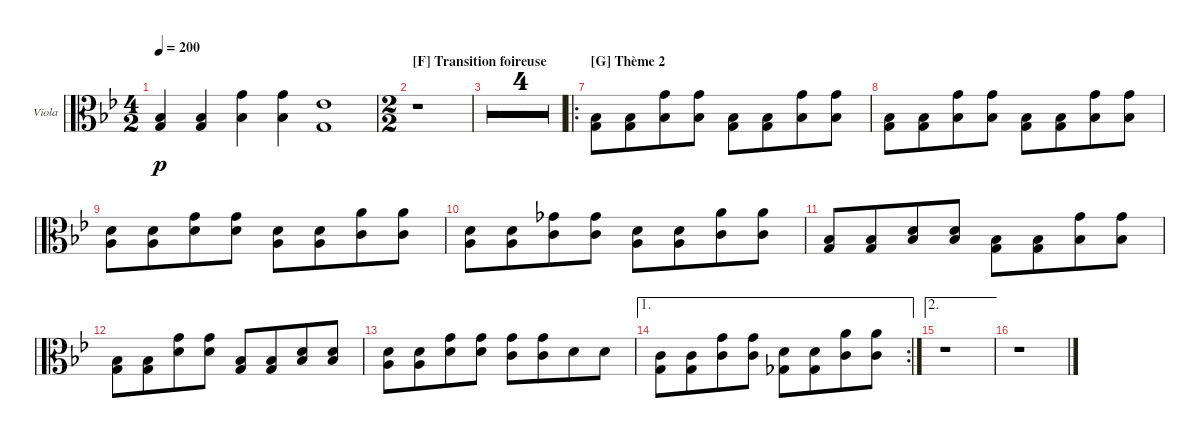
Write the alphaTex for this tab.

\defaultSystemsLayout 4
\bracketExtendMode groupsimilarinstruments
\multiBarRest
\firstSystemTrackNameOrientation horizontal
\otherSystemsTrackNameOrientation horizontal
\track ("Viola" "Viola") {multiBarRest instrument viola}
\staff {score}
\tuning (A4 D4 G3 C3)
\ts (4 2)
\tempo 200
\clef c3
\ks gminor
(7.4 3.3).4{dy p} (3.3 7.4).4 (3.3 5.2).4 (3.3 5.2).4 (1.2 0.3).1 |
\ts (2 2)
\section ("F" "Transition foireuse")
r.1 |
r.1 |
r.1 |
r.1 |
r.1 |
\ro
\section ("G" "Thème 2")
(3.3 7.4).8{beam merge} (3.3 7.4).8{beam merge} (3.3 5.2).8{beam merge} (3.3 5.2).8 (3.3 7.4).8{beam merge} (3.3 7.4).8{beam merge} (3.3 5.2).8{beam merge} (3.3 5.2).8 |
(3.3 7.4).8{beam merge} (3.3 7.4).8{beam merge} (3.3 5.2).8{beam merge} (3.3 5.2).8 (3.3 7.4).8{beam merge} (3.3 7.4).8{beam merge} (3.3 5.2).8{beam merge} (3.3 5.2).8 |
(7.3 9.4).8{beam merge} (7.3 9.4).8{beam merge} (7.3 5.2).8 (5.2 7.3).8 (7.3 9.4).8{beam merge} (7.3 9.4).8{beam merge} (5.3 7.2).8 (7.2 5.3).8 |
(7.3 9.4).8{beam merge} (7.3 9.4).8{beam merge} (5.3 4.2).8 (4.2 5.3).8 (7.3 9.4).8{beam merge} (7.3 9.4).8{beam merge} (5.3 7.2).8 (7.2 5.3).8 |
(3.3 7.4).8{beam merge} (3.3 7.4).8{beam merge} (3.3 14.4).8{beam merge} (3.3 14.4).8 (3.3 7.4).8{beam merge} (3.3 7.4).8{beam merge} (3.3 5.2).8{beam merge} (3.3 5.2).8 |
(3.3 7.4).8{beam merge} (3.3 7.4).8{beam merge} (5.2 7.3).8{beam merge} (5.2 14.4).8 (3.3 7.4).8{beam merge} (3.3 7.4).8{beam merge} (3.3 0.2).8{beam merge} (3.3 14.4).8{beam merge} |
(7.3 9.4).8{beam merge} (7.3 9.4).8{beam merge} (7.3 5.2).8 (7.3 5.2).8 (5.3 5.2).8{beam merge} (5.3 5.2).8{beam merge} 7.3.8 7.3.8 |
\ae 1
\rc 2
(5.3 7.4).8{beam merge} (7.4 5.3).8{beam merge} (5.3 5.2).8 (5.2 5.3).8 (7.3 6.4).8{beam merge} (7.3 6.4).8{beam merge} (5.3 7.2).8 (7.2 5.3).8 |
\ae 2
r.1 |
r.1
